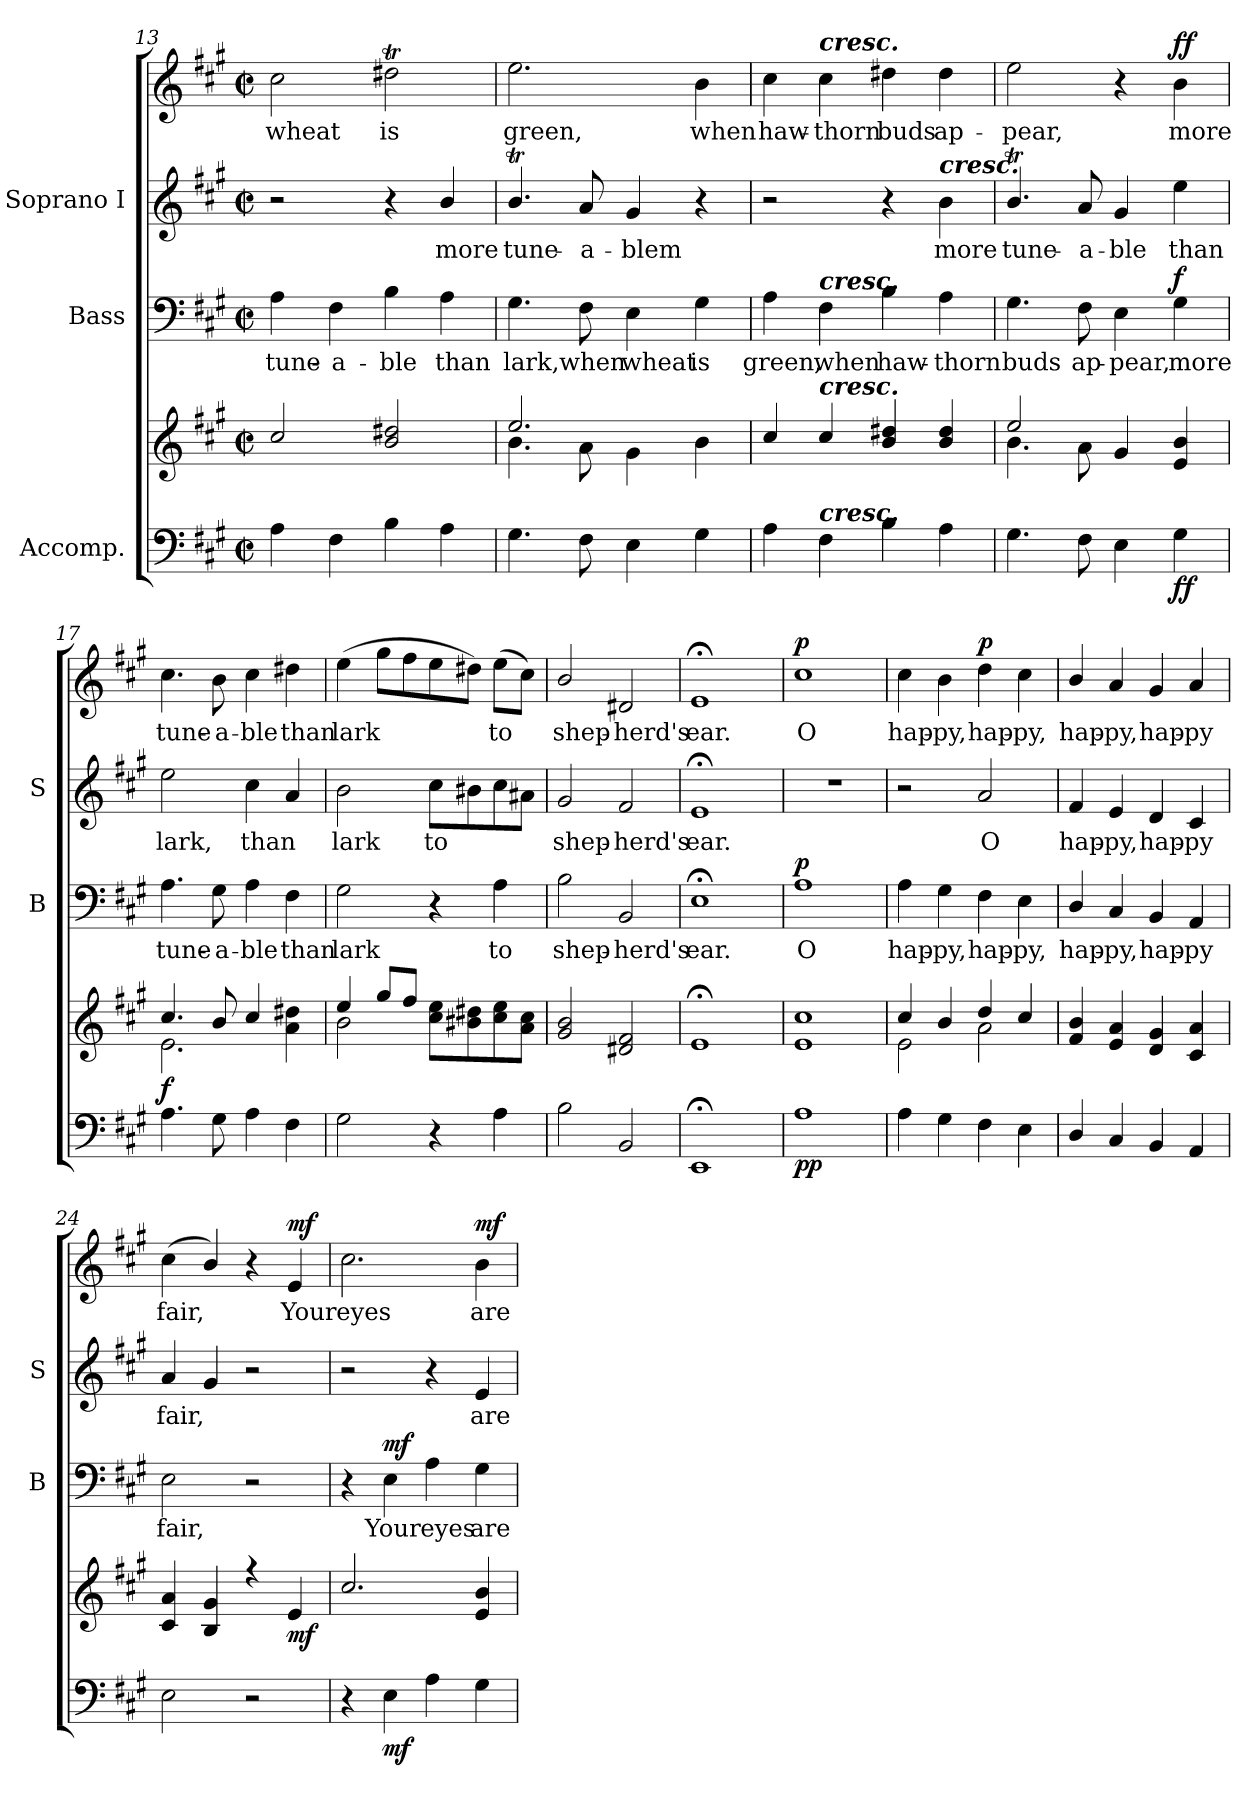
**kern	**kern	**dynam	**kern	**text	**dynam	**kern	**text	**kern	**text	**dynam
*part3	*part3	*part3	*part2	*part2	*part2	*part1	*part1	*part1	*part1	*part1
*staff5	*staff4	*staff4/5	*staff3	*staff3	*staff3	*staff2	*staff2	*staff1	*staff1	*staff1/2
*I"Accomp.	*	*	*I"Bass	*	*	*I"Soprano I	*	*	*	*
*	*	*	*I'B	*	*	*I'S	*	*	*	*
!!LO:LB:g=z
*clefF4	*clefG2	*	*clefF4	*	*	*clefG2	*	*clefG2	*	*
*k[f#c#g#]	*k[f#c#g#]	*	*k[f#c#g#]	*	*	*k[f#c#g#]	*	*k[f#c#g#]	*	*
*A:	*A:	*	*A:	*	*	*A:	*	*A:	*	*
*M2/2	*M2/2	*	*M2/2	*	*	*M2/2	*	*M2/2	*	*
*met(c|)	*met(c|)	*	*met(c|)	*	*	*met(c|)	*	*met(c|)	*	*
=13	=13	=13	=13	=13	=13	=13	=13	=13	=13	=13
*	*^	*	*	*	*	*	*	*	*	*
!	!	!	!	!	!LO:LY:b	!	!	!	!	!LO:LY:b	!
4A	2cc#	1ryy	.	4A	tune-	.	2r	.	2cc#	wheat	.
!	!	!	!	!	!LO:LY:b	!	!	!	!	!	!
4F#	.	.	.	4F#	-a-	.	.	.	.	.	.
!	!	!	!	!	!LO:LY:b	!	!	!	!	!LO:LY:b	!
4B	2b 2dd#X	.	.	4B	-ble	.	4r	.	2dd#Xt	is	.
!	!	!	!	!	!LO:LY:b	!	!	!LO:LY:b	!	!	!
4A	.	.	.	4A	than	.	4b/	more	.	.	.
=14	=14	=14	=14	=14	=14	=14	=14	=14	=14	=14	=14
!	!	!	!	!	!LO:LY:b	!	!	!LO:LY:b	!	!LO:LY:b	!
4.G#	2.ee/	4.b\	.	4.G#	lark,	.	4.bT/	tune-	2.ee	green,	.
!	!	!	!	!	!LO:LY:b	!	!	!LO:LY:b	!	!	!
8F#	.	8a\	.	8F#	when	.	8a	-a-	.	.	.
!	!	!	!	!	!LO:LY:b	!	!	!LO:LY:b	!	!	!
4E	.	4g#\	.	4E	wheat	.	4g#	-blem	.	.	.
!	!	!	!	!	!LO:LY:b	!	!	!	!	!LO:LY:b	!
4G#	4b	4ryy	.	4G#	is	.	4r	.	4b	when	.
=15	=15	=15	=15	=15	=15	=15	=15	=15	=15	=15	=15
!	!	!	!	!	!LO:LY:b	!	!	!	!	!LO:LY:b	!
4A	4cc#	1ryy	.	4A	green,	.	2r	.	4cc#	haw-	.
!	!	!	!	!	!	!	!	!	!LO:TX:a:Bi:t=cresc.	!	!
!	!	!	!	!LO:TX:a:Bi:t=cresc.	!	!	!	!	!	!	!
!	!LO:TX:a:Bi:t=cresc.	!	!	!	!	!	!	!	!	!	!
!LO:TX:a:Bi:t=cresc.	!	!	!	!	!	!	!	!	!	!	!
!	!	!	!	!	!LO:LY:b	!	!	!	!	!LO:LY:b	!
4F#	4cc#	.	.	4F#	when	.	.	.	4cc#	-thorn	.
!	!	!	!	!	!LO:LY:b	!	!	!	!	!LO:LY:b	!
4B	4b 4dd#X	.	.	4B	haw-	.	4r	.	4dd#X	buds	.
!	!	!	!	!	!	!	!LO:TX:a:Bi:t=cresc.	!	!	!	!
!	!	!	!	!	!LO:LY:b	!	!	!LO:LY:b	!	!LO:LY:b	!
4A	4b 4dd#	.	.	4A	-thorn	.	4b	-more	4dd#	ap-	.
=16	=16	=16	=16	=16	=16	=16	=16	=16	=16	=16	=16
!	!	!	!	!	!LO:LY:b	!	!	!LO:LY:b	!	!LO:LY:b	!
4.G#	2ee/	4.b\	.	4.G#	buds	.	4.bT/	tune-	2ee	pear,	.
!	!	!	!	!	!LO:LY:b	!	!	!LO:LY:b	!	!	!
8F#	.	8a\	.	8F#	ap-	.	8a	-a-	.	.	.
!	!	!	!	!	!LO:LY:b	!	!	!LO:LY:b	!	!	!
4E	4g#	2ryy	.	4E	-pear,	.	4g#	-ble	4r	.	.
!	!	!	!LO:DY:b=2	!	!LO:LY:b	!	!	!LO:LY:b	!	!LO:LY:b	!
!	!	!	!LO:DY:n=1:b	!	!	!LO:DY:b	!	!	!	!	!LO:DY:b=2
!	!	!	!	!	!	!	!	!	!	!	!LO:DY:n=1:b
4G#\	4e 4b	.	f f	4G#	more	f	4ee	than	4b	more	f f
=17	=17	=17	=17	=17	=17	=17	=17	=17	=17	=17	=17
!	!	!	!LO:DY:b	!	!LO:LY:b	!	!	!LO:LY:b	!	!LO:LY:b	!
4.A	4.cc#/	2.e\	f	4.A	tune-	.	2ee	lark,	4.cc#	tune-	.
!	!	!	!	!	!LO:LY:b	!	!	!	!	!LO:LY:b	!
8G#	8b/	.	.	8G#	-a-	.	.	.	8b	-a-	.
!	!	!	!	!	!LO:LY:b	!	!	!LO:LY:b	!	!LO:LY:b	!
4A	4cc#/	.	.	4A	-ble	.	4cc#	than	4cc#	-ble	.
!	!	!	!	!	!LO:LY:b	!	!	!	!	!LO:LY:b	!
4F#	4a 4dd#X	4ryy	.	4F#	than	.	4a	.	4dd#X	than	.
!!LO:LB:g=z
=18	=18	=18	=18	=18	=18	=18	=18	=18	=18	=18	=18
!	!	!	!	!	!LO:LY:b	!	!	!LO:LY:b	!	!LO:LY:b	!
2G#	4ee/	2b\	.	2G#	lark	.	2b	lark	(>4ee	lark	.
.	8gg#/L	.	.	.	.	.	.	.	8gg#L	.	.
.	8ff#/J	.	.	.	.	.	.	.	8ff#	.	.
!	!	!	!	!	!	!	!	!LO:LY:b	!	!	!
4r	8cc# 8eeL	2ryy	.	4r	.	.	8cc#L	to	8ee	.	.
.	8b#X 8dd#X	.	.	.	.	.	8b#X	.	8dd#XJ)	.	.
!	!	!	!	!	!LO:LY:b	!	!	!	!	!LO:LY:b	!
4A	8cc# 8ee	.	.	4A	to	.	8cc#	.	(>8eeL	to	.
.	8a 8cc#J	.	.	.	.	.	8a#XJ	.	8cc#J)	.	.
=19	=19	=19	=19	=19	=19	=19	=19	=19	=19	=19	=19
!	!	!	!	!	!LO:LY:b	!	!	!LO:LY:b	!	!LO:LY:b	!
2B	2g#/ 2b/	1ryy	.	2B	shep-	.	2g#	shep-	2b/	shep-	.
!	!	!	!	!	!LO:LY:b	!	!	!LO:LY:b	!	!LO:LY:b	!
2BB	2d#X 2f#	.	.	2BB	-herd's	.	2f#	-herd's	2d#X	-herd's	.
=20	=20	=20	=20	=20	=20	=20	=20	=20	=20	=20	=20
!	!	!	!	!	!LO:LY:b	!	!	!LO:LY:b	!	!LO:LY:b	!
1EE;	1e;<	1ryy	.	1E;<	ear.	.	1e;<	ear.	1e;<	ear.	.
=21	=21	=21	=21	=21	=21	=21	=21	=21	=21	=21	=21
!	!	!	!LO:DY:b=2	!	!LO:LY:b	!	!	!	!	!LO:LY:b	!
!	!	!	!LO:DY:n=1:b	!	!	!LO:DY:b	!	!	!	!	!LO:DY:b
1A\	1e 1cc#	1ryy	p p	1A	O	p	1r	.	1cc#	O	p
=22	=22	=22	=22	=22	=22	=22	=22	=22	=22	=22	=22
!	!	!	!	!	!LO:LY:b	!	!	!	!	!LO:LY:b	!
4A	4cc#/	2e\	.	4A	hap-	.	2r	.	4cc#	hap-	.
!	!	!	!	!	!LO:LY:b	!	!	!	!	!LO:LY:b	!
4G#	4b/	.	.	4G#	-py,	.	.	.	4b	-py,	.
!	!	!	!	!	!LO:LY:b	!	!	!LO:LY:b	!	!LO:LY:b	!LO:DY:b=2
4F#	4dd/	2a\	.	4F#	hap-	.	2a	O	4dd	hap-	p
!	!	!	!	!	!LO:LY:b	!	!	!	!	!LO:LY:b	!
4E	4cc#/	.	.	4E	-py,	.	.	.	4cc#	-py,	.
=23	=23	=23	=23	=23	=23	=23	=23	=23	=23	=23	=23
!	!	!	!	!	!LO:LY:b	!	!	!LO:LY:b	!	!LO:LY:b	!
4D/	4f#/ 4b/	1ryy	.	4D/	hap-	.	4f#	hap-	4b/	hap-	.
!	!	!	!	!	!LO:LY:b	!	!	!LO:LY:b	!	!LO:LY:b	!
4C#	4e 4a	.	.	4C#	-py,	.	4e	-py,	4a	-py,	.
!	!	!	!	!	!LO:LY:b	!	!	!LO:LY:b	!	!LO:LY:b	!
4BB	4d 4g#	.	.	4BB	hap-	.	4d	hap-	4g#	hap-	.
!	!	!	!	!	!LO:LY:b	!	!	!LO:LY:b	!	!LO:LY:b	!
4AA	4c# 4a	.	.	4AA	-py	.	4c#	-py	4a	-py	.
=24	=24	=24	=24	=24	=24	=24	=24	=24	=24	=24	=24
!	!	!	!	!	!LO:LY:b	!	!	!LO:LY:b	!	!LO:LY:b	!
2E	4c# 4a	1ryy	.	2E	fair,	.	4a	fair,	(<4cc#	fair,	.
.	4B/ 4g#/	.	.	.	.	.	4g#	.	4b/)	.	.
2r	4r	.	.	2r	.	.	2r	.	4r	.	.
!	!	!	!LO:DY:b	!	!	!	!	!	!	!LO:LY:b	!LO:DY:b
.	4e	.	mf	.	.	.	.	.	4e	Your	mf
*	*v	*v	*	*	*	*	*	*	*	*	*
!!LO:LB:g=z
=25	=25	=25	=25	=25	=25	=25	=25	=25	=25	=25
!	!	!	!	!	!	!	!	!	!LO:LY:b	!
4r	2.cc#/	.	4r	.	.	2r	.	2.cc#	eyes	.
!	!	!LO:DY:b=2	!	!LO:LY:b	!LO:DY:b	!	!	!	!	!
4E	.	mf	4E	Your	mf	.	.	.	.	.
!	!	!	!	!LO:LY:b	!	!	!	!	!	!
4A	.	.	4A	eyes	.	4r	.	.	.	.
!	!	!	!	!LO:LY:b	!	!	!LO:LY:b	!	!LO:LY:b	!LO:DY:b=2
4G#	4e/ 4b/	.	4G#	are	.	4e	are	4b	are	mf
=	=	=	=	=	=	=	=	=	=	=
*-	*-	*-	*-	*-	*-	*-	*-	*-	*-	*-
